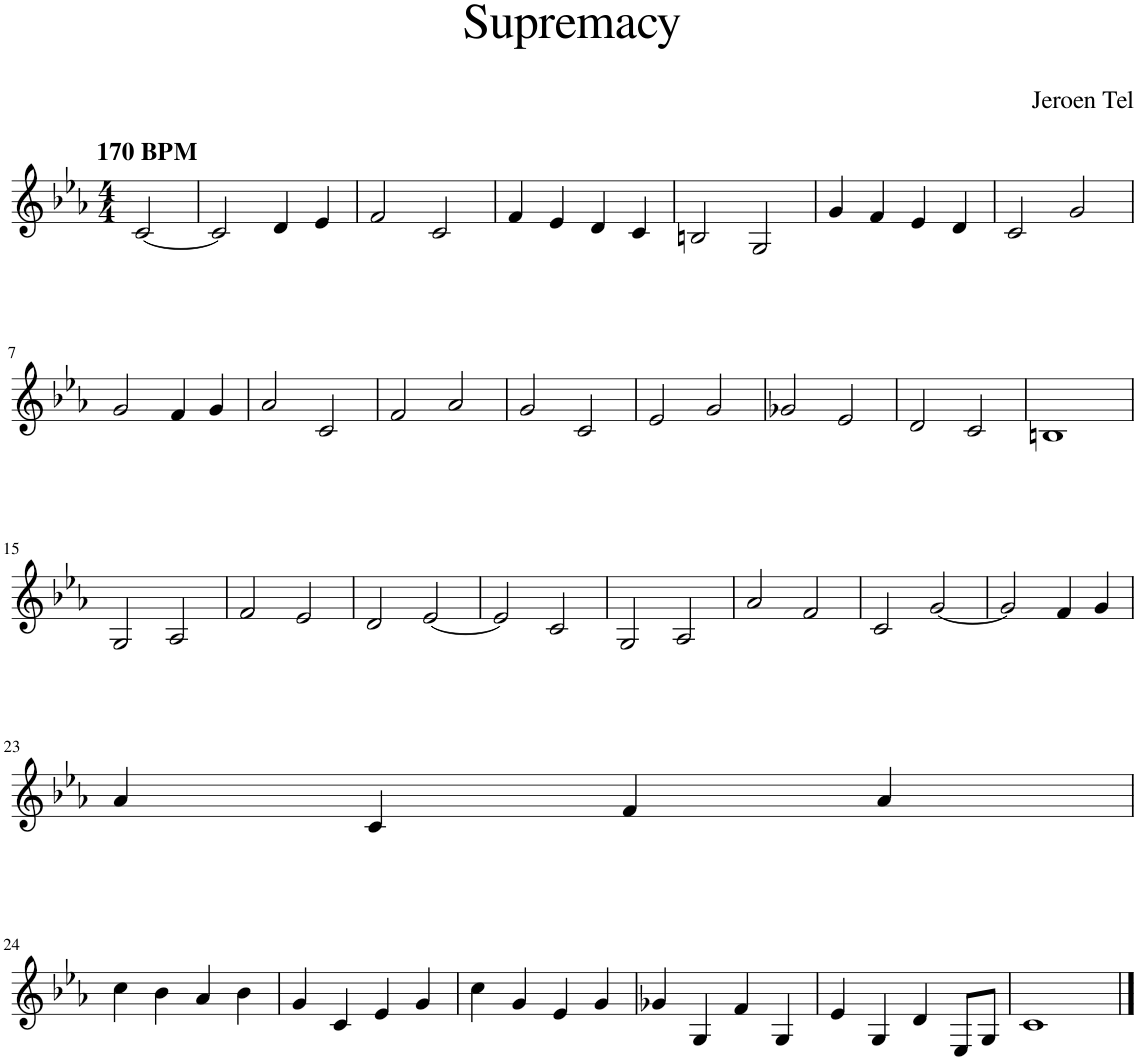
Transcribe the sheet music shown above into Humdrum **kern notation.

**kern
*part1
*staff1
*I"Piano
*I'Pno
*clefG2
*k[b-e-a-]
*M4/4
=
!LO:TX:a:B:t=170 BPM
[2c/
=1
2c/]
4d/
4e-/
=2
2f/
2c/
=3
4f/
4e-/
4d/
4c/
=4
2Bn/
2G/
=5
4g/
4f/
4e-/
4d/
=6
2c/
2g/
!!LO:LB:g=z
=7
2g/
4f/
4g/
=8
2a-/
2c/
=9
2f/
2a-/
=10
2g/
2c/
=11
2e-/
2g/
=12
2g-X/
2e-/
=13
2d/
2c/
=14
1Bn
!!LO:LB:g=z
=15
2G/
2A-/
=16
2f/
2e-/
=17
2d/
[2e-/
=18
2e-/]
2c/
=19
2G/
2A-/
=20
2a-/
2f/
=21
2c/
[2g/
=22
2g/]
4f/
4g/
!!LO:LB:g=z
=23
4a-/
4c/
4f/
4a-/
!!LO:LB:g=z
=24
4cc\
4b-\
4a-/
4b-\
=25
4g/
4c/
4e-/
4g/
=26
4cc\
4g/
4e-/
4g/
=27
4g-X/
4G/
4f/
4G/
=28
4e-/
4G/
4d/
8E-/L
8G/J
=29
1c
==
*-
